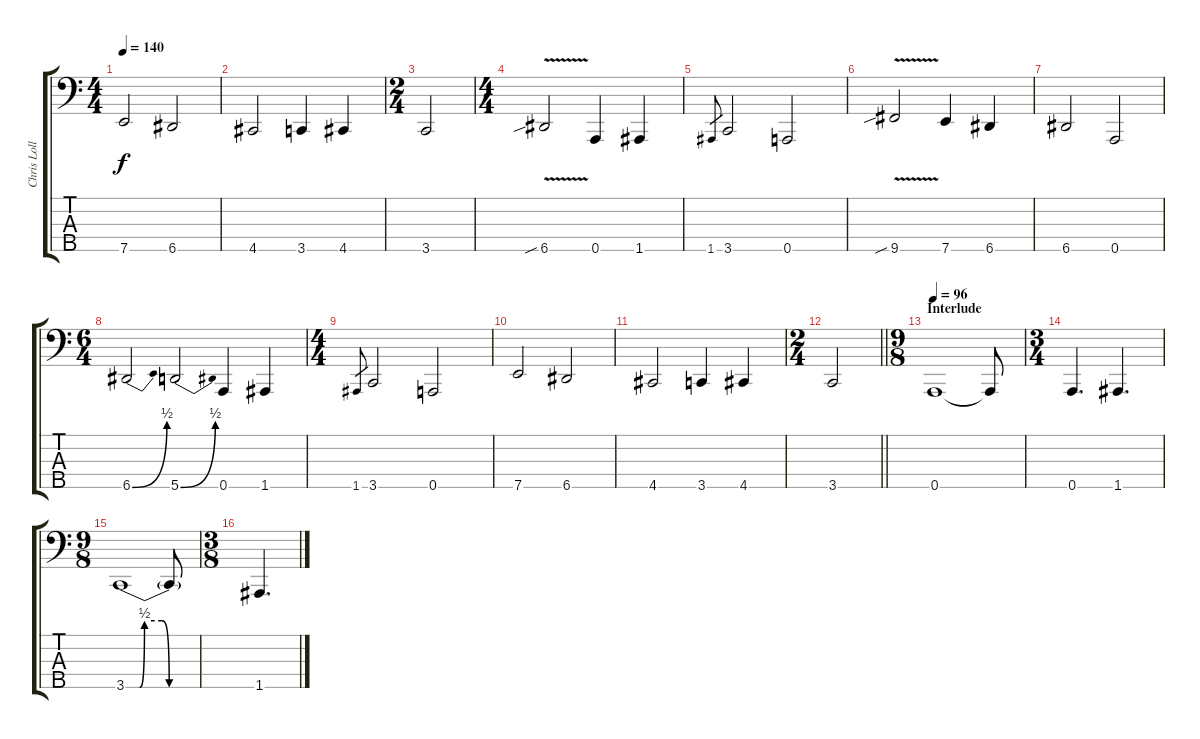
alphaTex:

\track ("Chris Lollis" "Chris Loll") {instrument electricbassfinger}
\staff {score tabs}
\tuning (G2 D2 A1 E1 A0) {hide}
\ts (4 4)
\tempo 140
\clef f4
\ks c
7.5.2{dy f} 6.5.2 |
4.5.2 3.5.4 4.5.4 |
\ts (2 4)
3.5.2 |
\ts (4 4)
6.5{v sib}.2 0.5.4 1.5.4 |
1.5.8{gr} 3.5.2 0.5.2 |
9.5{v sib}.2 7.5.4 6.5.4 |
6.5.2 0.5.2 |
\ts (6 4)
6.5{be (bend 0 0 60 2)}.2 5.5{be (bend 0 0 60 2)}.2 0.5.4 1.5.4 |
\ts (4 4)
1.5.8{gr} 3.5.2 0.5.2 |
7.5.2 6.5.2 |
4.5.2 3.5.4 4.5.4 |
\ts (2 4)
\barLineRight lightlight
3.5.2 |
\ts (9 8)
\section ("" "Interlude")
\tempo 96
0.5.1 0.5{t}.8 |
\ts (3 4)
0.5.4{d} 1.5.4{d} |
\ts (9 8)
3.5{be (custom 0 0 11 0 15 2 29 2 35 0 60 0)}.1 3.5{t}.8 |
\ts (3 8)
1.5.4{d}
